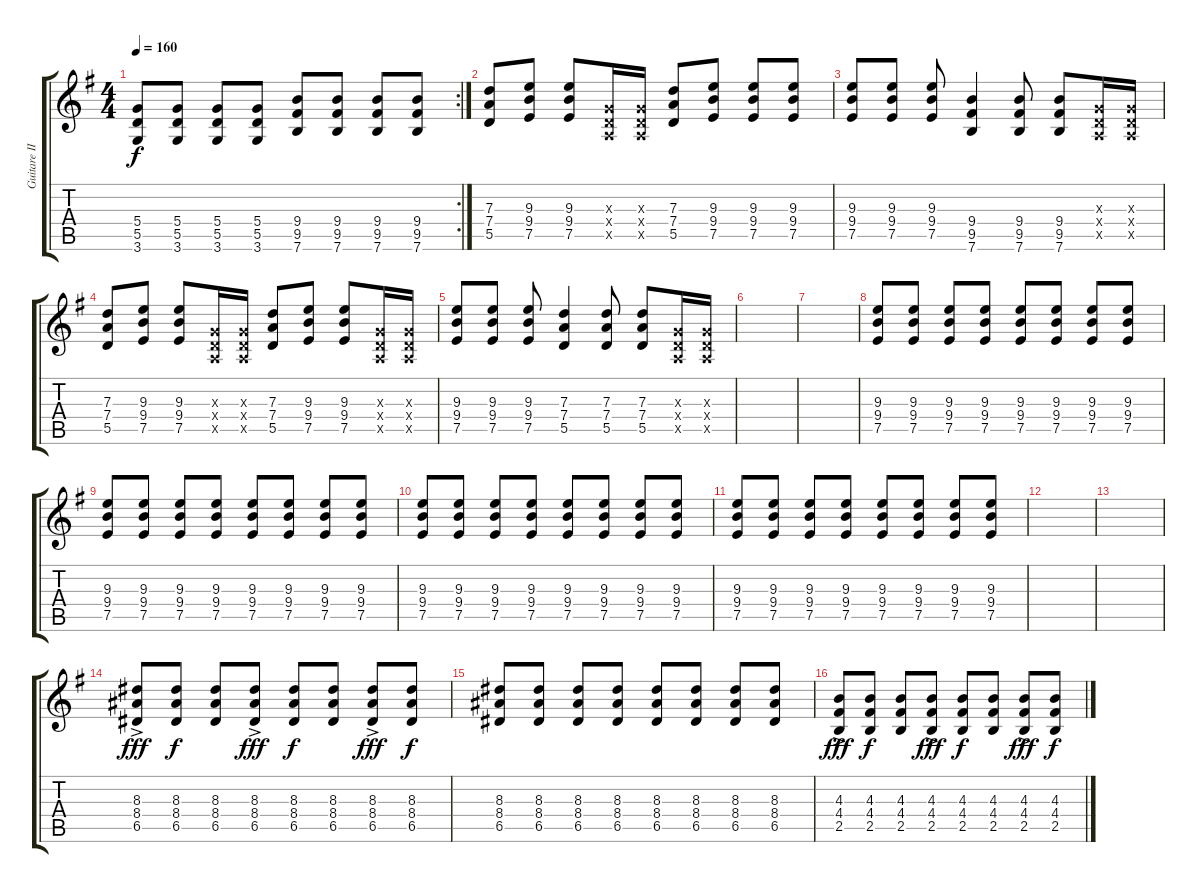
\track ("Guitare II" "Guitare II") {instrument distortionguitar}
\staff {score tabs}
\tuning (E4 B3 G3 D3 A2 E2) {hide}
\rc 2
\ts (4 4)
\tempo 160
\clef g2
\ks g
(5.4 5.5 3.6).8{dy f} (5.4 5.5 3.6).8 (5.4 5.5 3.6).8 (5.4 5.5 3.6).8 (9.4 9.5 7.6).8 (9.4 9.5 7.6).8 (9.4 9.5 7.6).8 (9.4 9.5 7.6).8 |
(7.3 7.4 5.5).8 (9.3 9.4 7.5).8 (9.3 9.4 7.5).8 (0.3{x} 0.4{x} 0.5{x}).16 (0.3{x} 0.4{x} 0.5{x}).16 (7.3 7.4 5.5).8 (9.3 9.4 7.5).8 (9.3 9.4 7.5).8 (9.3 9.4 7.5).8 |
(9.3 9.4 7.5).8 (9.3 9.4 7.5).8 (9.3 9.4 7.5).8 (9.4 9.5 7.6).4 (9.4 9.5 7.6).8 (9.4 9.5 7.6).8 (0.3{x} 0.4{x} 0.5{x}).16 (0.3{x} 0.4{x} 0.5{x}).16 |
(7.3 7.4 5.5).8 (9.3 9.4 7.5).8 (9.3 9.4 7.5).8 (0.3{x} 0.4{x} 0.5{x}).16 (0.3{x} 0.4{x} 0.5{x}).16 (7.3 7.4 5.5).8 (9.3 9.4 7.5).8 (9.3 9.4 7.5).8 (0.3{x} 0.4{x} 0.5{x}).16 (0.3{x} 0.4{x} 0.5{x}).16 |
(9.3 9.4 7.5).8 (9.3 9.4 7.5).8 (9.3 9.4 7.5).8 (7.3 7.4 5.5).4 (7.3 7.4 5.5).8 (7.3 7.4 5.5).8 (0.3{x} 0.4{x} 0.5{x}).16 (0.3{x} 0.4{x} 0.5{x}).16 |
|
|
(9.3 9.4 7.5).8 (9.3 9.4 7.5).8 (9.3 9.4 7.5).8 (9.3 9.4 7.5).8 (9.3 9.4 7.5).8 (9.3 9.4 7.5).8 (9.3 9.4 7.5).8 (9.3 9.4 7.5).8 |
(9.3 9.4 7.5).8 (9.3 9.4 7.5).8 (9.3 9.4 7.5).8 (9.3 9.4 7.5).8 (9.3 9.4 7.5).8 (9.3 9.4 7.5).8 (9.3 9.4 7.5).8 (9.3 9.4 7.5).8 |
(9.3 9.4 7.5).8 (9.3 9.4 7.5).8 (9.3 9.4 7.5).8 (9.3 9.4 7.5).8 (9.3 9.4 7.5).8 (9.3 9.4 7.5).8 (9.3 9.4 7.5).8 (9.3 9.4 7.5).8 |
(9.3 9.4 7.5).8 (9.3 9.4 7.5).8 (9.3 9.4 7.5).8 (9.3 9.4 7.5).8 (9.3 9.4 7.5).8 (9.3 9.4 7.5).8 (9.3 9.4 7.5).8 (9.3 9.4 7.5).8 |
|
|
(8.3{ac} 8.4{ac} 6.5{ac}).8{dy fff} (8.3 8.4 6.5).8{dy f} (8.3 8.4 6.5).8 (8.3{ac} 8.4{ac} 6.5{ac}).8{dy fff} (8.3 8.4 6.5).8{dy f} (8.3 8.4 6.5).8 (8.3{ac} 8.4{ac} 6.5{ac}).8{dy fff} (8.3 8.4 6.5).8{dy f} |
(8.3 8.4 6.5).8 (8.3 8.4 6.5).8 (8.3 8.4 6.5).8 (8.3 8.4 6.5).8 (8.3 8.4 6.5).8 (8.3 8.4 6.5).8 (8.3 8.4 6.5).8 (8.3 8.4 6.5).8 |
(4.3{ac} 4.4{ac} 2.5{ac}).8{dy fff} (4.3 4.4 2.5).8{dy f} (4.3 4.4 2.5).8 (4.3{ac} 4.4{ac} 2.5{ac}).8{dy fff} (4.3 4.4 2.5).8{dy f} (4.3 4.4 2.5).8 (4.3{ac} 4.4{ac} 2.5{ac}).8{dy fff} (4.3 4.4 2.5).8{dy f}
